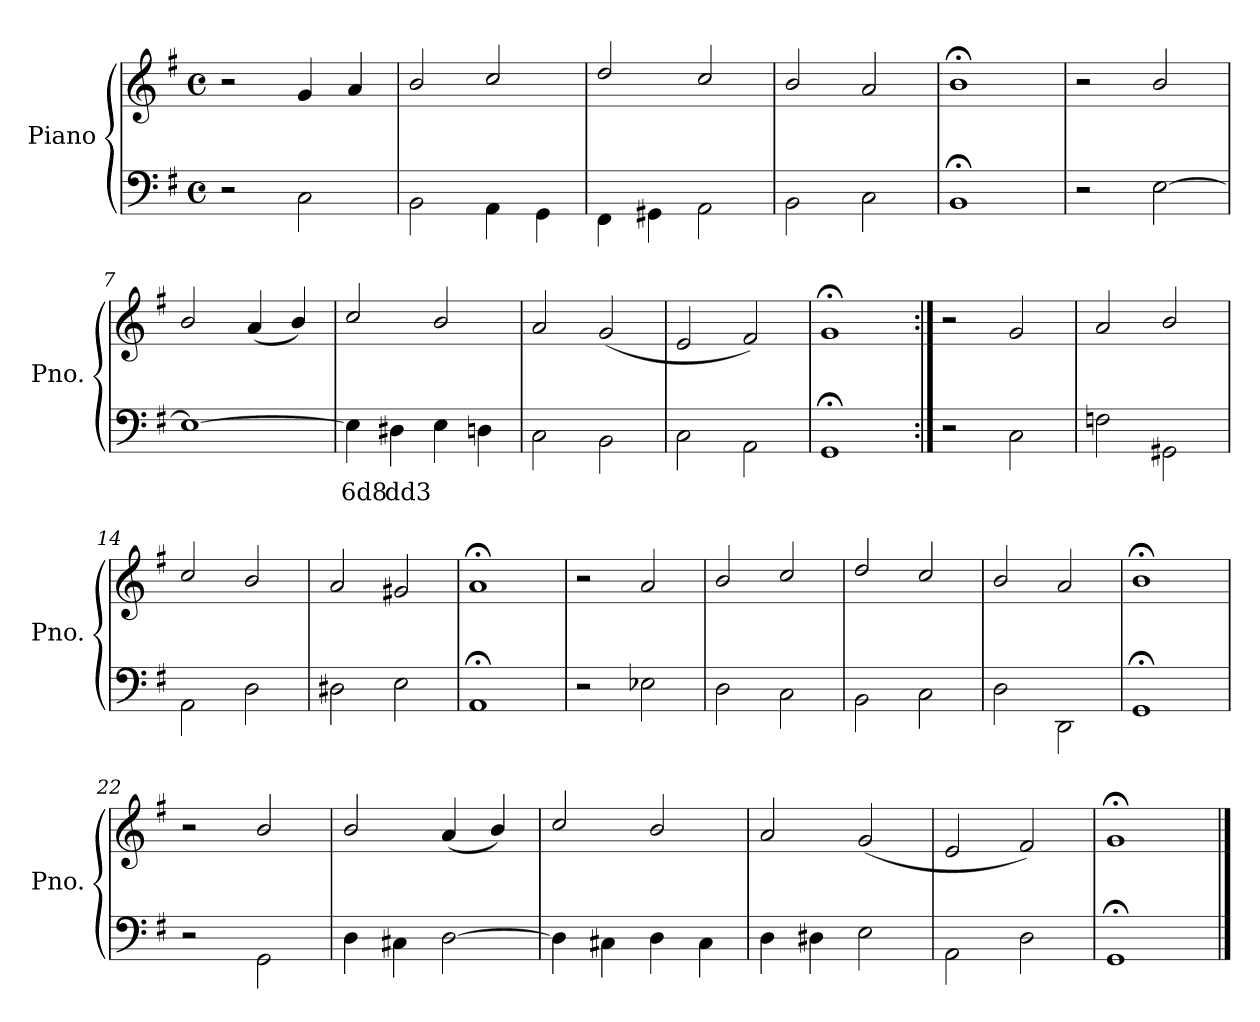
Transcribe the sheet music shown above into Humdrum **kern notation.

**kern	**text	**kern
*part1	*part1	*part1
*staff2	*staff2	*staff1
*I"Piano	*	*
*I'Pno.	*	*
*clefF4	*	*clefG2
*k[f#]	*	*k[f#]
*G:	*	*G:
*M4/4	*	*M4/4
*met(c)	*	*met(c)
=1	=1	=1
2r	.	2r
2C\	.	4g/
.	.	4a/
=2	=2	=2
2BB\	.	2b/
4AA\	.	2cc/
4GG\	.	.
=3	=3	=3
4FF#\	.	2dd/
4GG#X\	.	.
2AA\	.	2cc/
=4	=4	=4
2BB\	.	2b/
2C\	.	2a/
=5	=5	=5
1BB;	.	1b;<
!!LO:LB:g=z
=6	=6	=6
2r	.	2r
[<2E\	.	2b/
=7	=7	=7
1E_	.	2b/
.	.	(4a/
.	.	4b/)
=8	=8	=8
!	!LO:LY:b	!
4E\]	6d8	2cc/
!	!LO:LY:b	!
4D#X\	dd3	.
4E\	.	2b/
4Dn\	.	.
=9	=9	=9
2C\	.	2a/
2BB\	.	(2g/
=10	=10	=10
2C\	.	2e/
2AA\	.	2f#/)
=11	=11	=11
1GG;	.	1g;<
!!LO:PB:g=z
=12:|!	=12:|!	=12:|!
2r	.	2r
2C\	.	2g/
=13	=13	=13
2Fn\	.	2a/
2GG#X\	.	2b/
=14	=14	=14
2AA\	.	2cc/
2D\	.	2b/
=15	=15	=15
2D#X\	.	2a/
2E\	.	2g#X/
=16	=16	=16
1AA;	.	1a;<
=17	=17	=17
2r	.	2r
2E-X\	.	2a/
=18	=18	=18
2D\	.	2b/
2C\	.	2cc/
=19	=19	=19
2BB\	.	2dd/
2C\	.	2cc/
=20	=20	=20
2D\	.	2b/
2DD\	.	2a/
=21	=21	=21
1GG;	.	1b;<
!!LO:LB:g=z
=22	=22	=22
2r	.	2r
2GG\	.	2b/
=23	=23	=23
4D\	.	2b/
4C#X\	.	.
[<2D\	.	(4a/
.	.	4b/)
=24	=24	=24
4D\]	.	2cc/
4C#X\	.	.
4D\	.	2b/
4C#\	.	.
=25	=25	=25
4D\	.	2a/
4D#X\	.	.
2E\	.	(2g/
=26	=26	=26
2AA\	.	2e/
2D\	.	2f#/)
=27	=27	=27
1GG;	.	1g;<
==	==	==
*-	*-	*-
